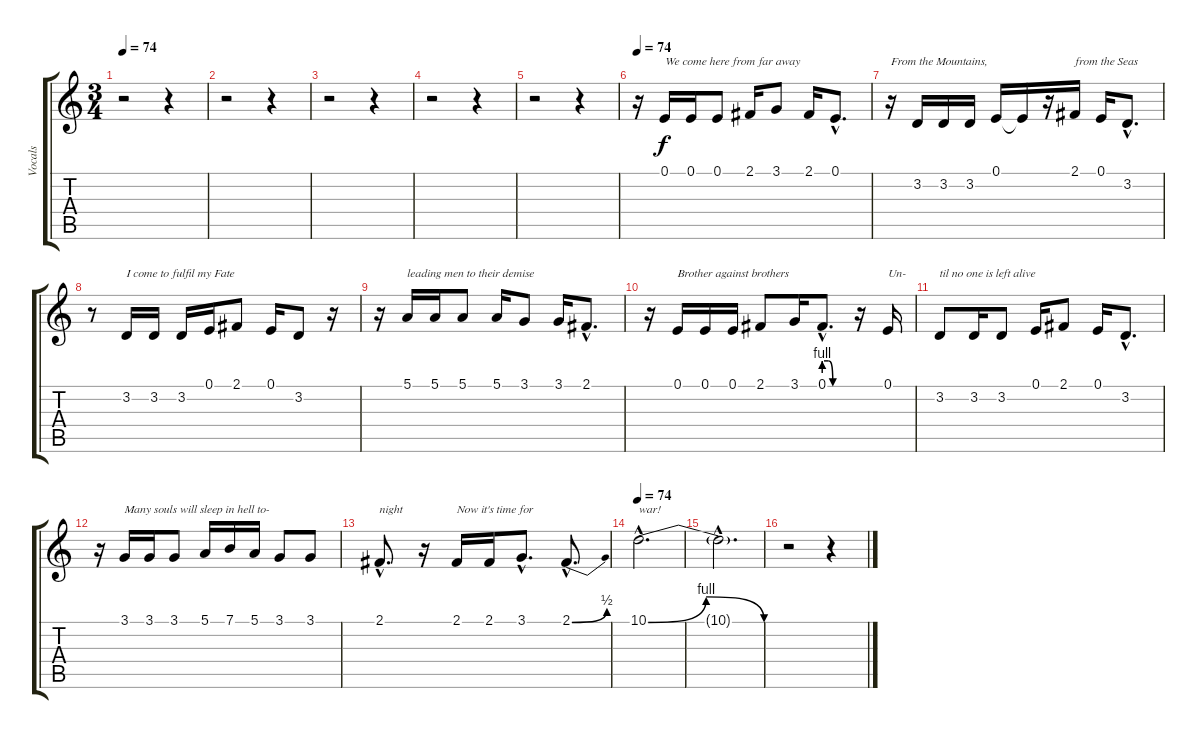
\track ("Vocals" "Vocals") {instrument lead2sawtooth}
\staff {score tabs}
\tuning (E4 B3 G3 D3 A2 E2) {hide}
\ts (3 4)
\tempo 74
\clef g2
\ks c
r.2{dy f} r.4 |
r.2 r.4 |
r.2 r.4 |
r.2 r.4 |
r.2 r.4 |
\tempo 74
r.16 0.1.16{txt "We come here from far away "} 0.1.16 0.1.8 2.1.16 3.1.8 2.1.16 0.1{hac}.8{d} |
r.16{txt "From the Mountains, "} 3.2.16 3.2.16 3.2.16 0.1.16 0.1{t}.16 r.16 2.1.16{txt "from the Seas "} 0.1.16 3.2{hac}.8{d} |
r.8 3.2.16{txt "I come to fulfil my Fate"} 3.2.16 3.2.16 0.1.16 2.1.8 0.1.16 3.2.8 r.16 |
r.16 5.1.16{txt "leading men to their demise "} 5.1.16 5.1.8 5.1.16 3.1.8 3.1.16 2.1{hac}.8{d} |
r.16 0.1.16{txt "Brother against brothers "} 0.1.16 0.1.16 2.1.8 3.1.16 0.1{be (custom 0 4 10 4 20 0 60 0) hac}.8{d} r.16 0.1.16{txt "Un-"} |
3.2.8{txt "til no one is left alive "} 3.2.16 3.2.8 0.1.16 2.1.8 0.1.16 3.2{hac}.8{d} |
r.16 3.1.16{txt "Many souls will sleep in hell to-"} 3.1.16 3.1.8 5.1.16 7.1.16 5.1.16 3.1.8 3.1.8 |
2.1{hac}.8{d txt "night"} r.16 2.1.16{txt "Now it's time for"} 2.1.16 3.1{hac}.8{d} 2.1{be (bend 0 0 60 2) hac}.8{d} |
\tempo 74
10.1{be (bendrelease 0 0 2 4 56 4 60 0) hac}.2{d txt "war!"} |
10.1{hac t}.2{d} |
r.2 r.4
